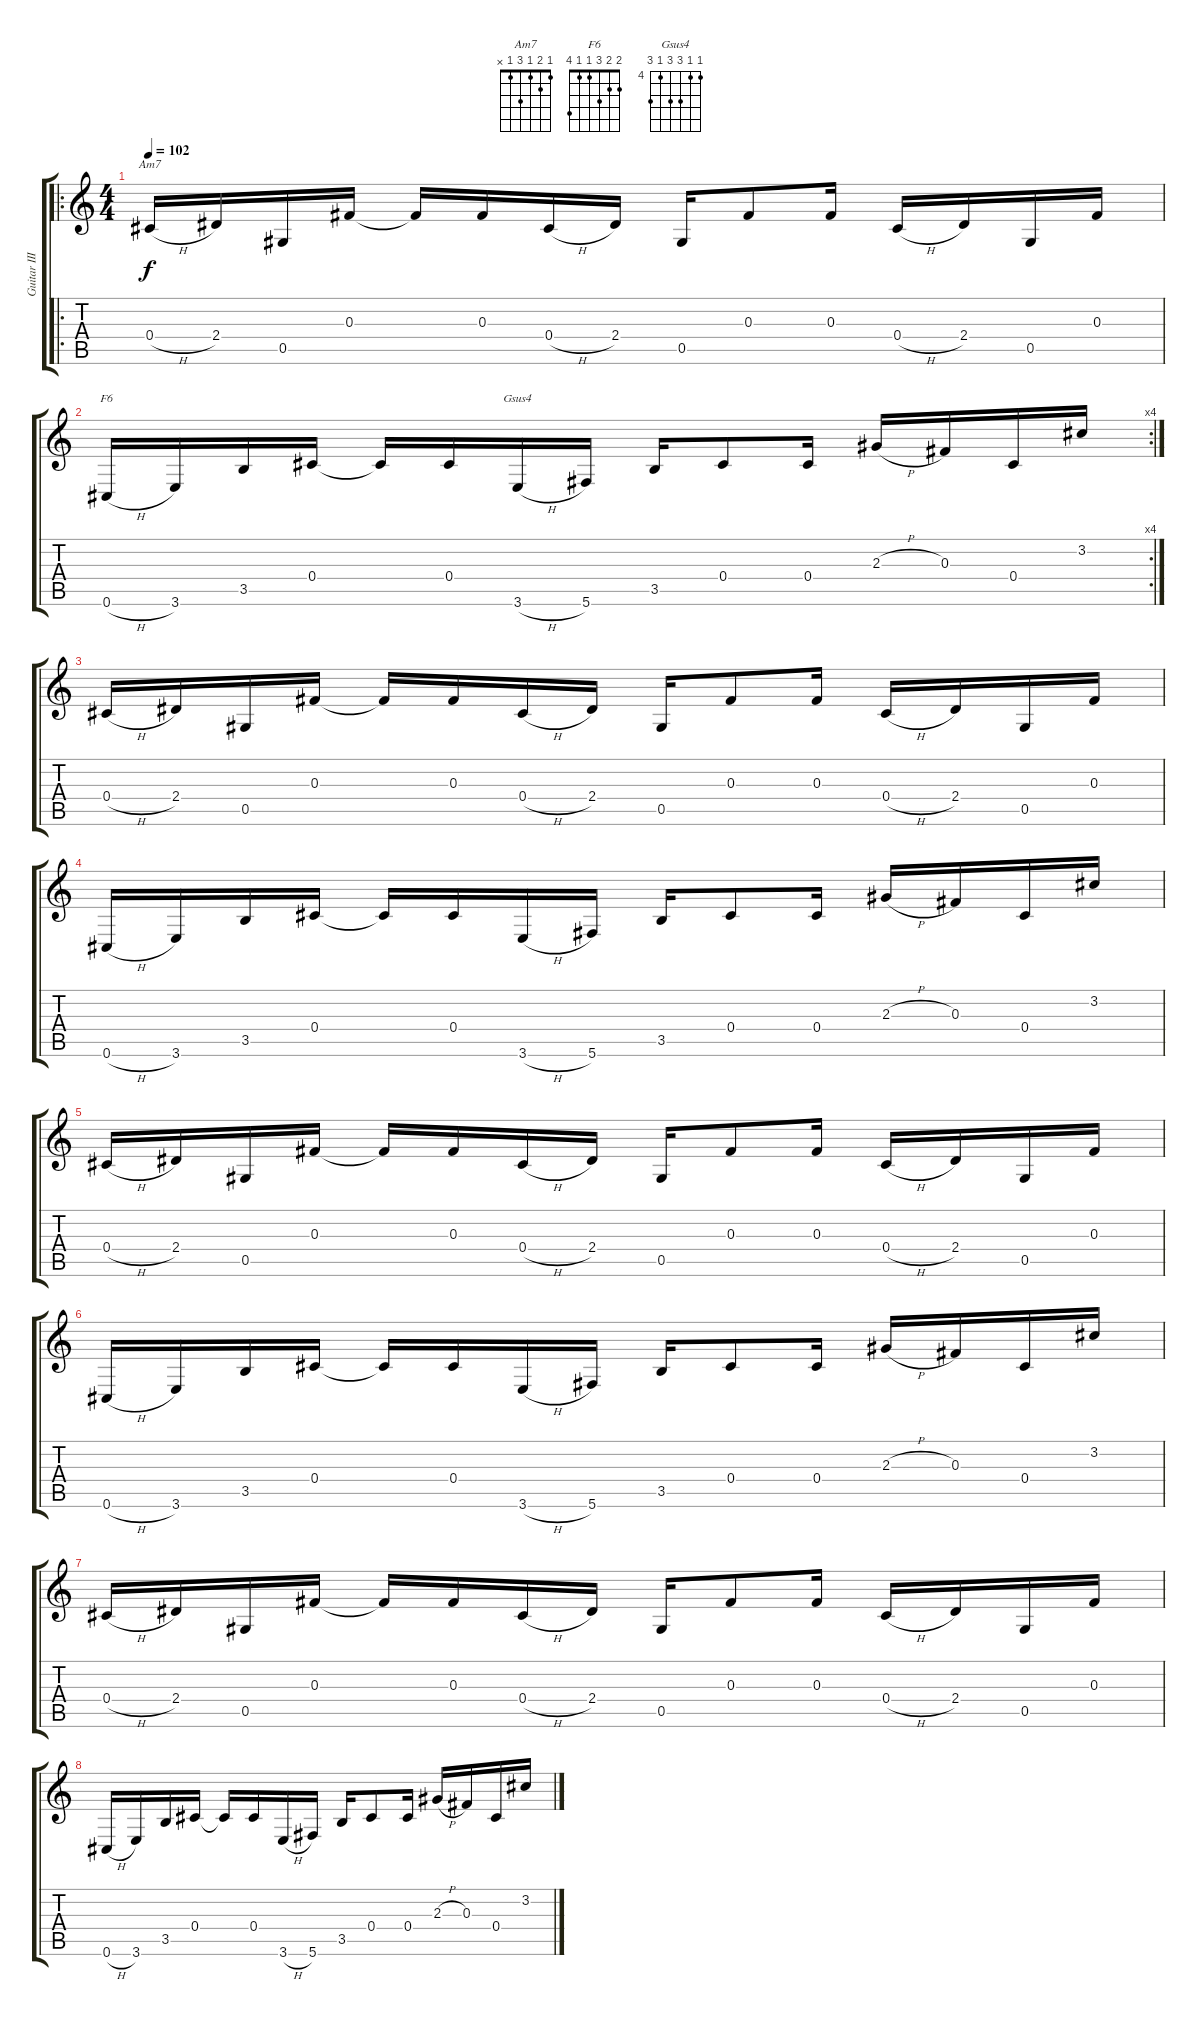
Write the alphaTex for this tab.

\track ("Guitar III" "Guitar III") {instrument acousticguitarsteel}
\staff {score tabs}
\tuning (Eb4 Bb3 Gb3 Db3 Ab2 Db2) {hide}
\chord ("Am7" 1 2 1 3 1 x)
\chord ("F6" 2 2 3 1 1 4)
\chord ("Gsus4" 4 4 6 6 4 6) {firstfret 4}
\ro
\ts (4 4)
\tempo 102
\clef g2
\ks c
0.4{h}.16{ch "Am7" dy f instrument acousticguitarsteel} 2.4.16 0.5.16 0.3.16 0.3{t}.16 0.3.16 0.4{h}.16 2.4.16 0.5.16 0.3.8 0.3.16 0.4{h}.16 2.4.16 0.5.16 0.3.16 |
\rc 4
0.6{h}.16{ch "F6"} 3.6.16 3.5.16 0.4.16 0.4{t}.16 0.4.16 3.6{h}.16{ch "Gsus4"} 5.6.16 3.5.16 0.4.8 0.4.16 2.3{h}.16 0.3.16 0.4.16 3.2.16 |
0.4{h}.16 2.4.16 0.5.16 0.3.16 0.3{t}.16 0.3.16 0.4{h}.16 2.4.16 0.5.16 0.3.8 0.3.16 0.4{h}.16 2.4.16 0.5.16 0.3.16 |
0.6{h}.16 3.6.16 3.5.16 0.4.16 0.4{t}.16 0.4.16 3.6{h}.16 5.6.16 3.5.16 0.4.8 0.4.16 2.3{h}.16 0.3.16 0.4.16 3.2.16 |
0.4{h}.16 2.4.16 0.5.16 0.3.16 0.3{t}.16 0.3.16 0.4{h}.16 2.4.16 0.5.16 0.3.8 0.3.16 0.4{h}.16 2.4.16 0.5.16 0.3.16 |
0.6{h}.16 3.6.16 3.5.16 0.4.16 0.4{t}.16 0.4.16 3.6{h}.16 5.6.16 3.5.16 0.4.8 0.4.16 2.3{h}.16 0.3.16 0.4.16 3.2.16 |
0.4{h}.16 2.4.16 0.5.16 0.3.16 0.3{t}.16 0.3.16 0.4{h}.16 2.4.16 0.5.16 0.3.8 0.3.16 0.4{h}.16 2.4.16 0.5.16 0.3.16 |
0.6{h}.16 3.6.16 3.5.16 0.4.16 0.4{t}.16 0.4.16 3.6{h}.16 5.6.16 3.5.16 0.4.8 0.4.16 2.3{h}.16 0.3.16 0.4.16 3.2.16
